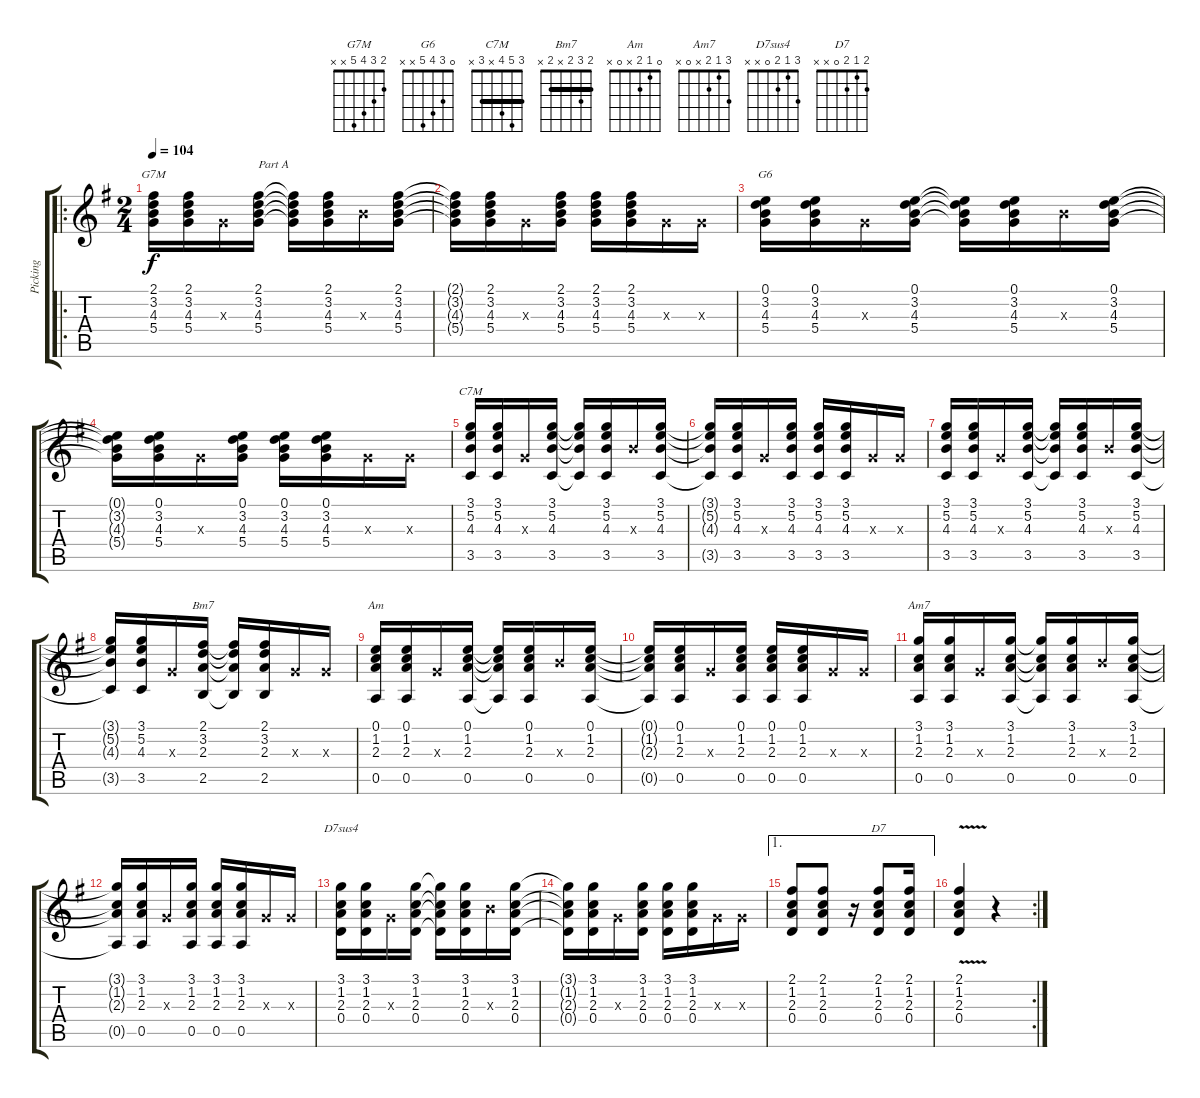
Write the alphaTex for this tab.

\track ("Picking" "Picking") {instrument acousticguitarnylon}
\staff {score tabs}
\tuning (E4 B3 G3 D3 A2 E2) {hide}
\chord ("G7M" 2 3 4 5 x x)
\chord ("G6" 0 3 4 5 x x)
\chord ("C7M" 3 5 4 x 3 x) {barre 3}
\chord ("Bm7" 2 3 2 x 2 x) {barre 2}
\chord ("Am" 0 1 2 x 0 x)
\chord ("Am7" 3 1 2 x 0 x)
\chord ("D7sus4" 3 1 2 0 x x)
\chord ("D7" 2 1 2 0 x x)
\ro
\ts (2 4)
\tempo 104
\clef g2
\ks g
(2.1 3.2 4.3 5.4).16{ch "G7M" dy f} (2.1 3.2 4.3 5.4).16 0.3{x}.16 (2.1 3.2 4.3 5.4).16{txt "Part A"} (2.1{t} 3.2{t} 4.3{t} 5.4{t}).16 (2.1 3.2 4.3 5.4).16 4.3{x}.16 (2.1 3.2 4.3 5.4).16 |
(2.1{t} 3.2{t} 4.3{t} 5.4{t}).16 (2.1 3.2 4.3 5.4).16 0.3{x}.16 (2.1 3.2 4.3 5.4).16 (2.1 3.2 4.3 5.4).16 (2.1 3.2 4.3 5.4).16 0.3{x}.16 0.3{x}.16 |
(0.1 3.2 4.3 5.4).16{ch "G6"} (0.1 3.2 4.3 5.4).16 0.3{x}.16 (0.1 3.2 4.3 5.4).16 (0.1{t} 3.2{t} 4.3{t} 5.4{t}).16 (0.1 3.2 4.3 5.4).16 4.3{x}.16 (0.1 3.2 4.3 5.4).16 |
(0.1{t} 3.2{t} 4.3{t} 5.4{t}).16 (0.1 3.2 4.3 5.4).16 0.3{x}.16 (0.1 3.2 4.3 5.4).16 (0.1 3.2 4.3 5.4).16 (0.1 3.2 4.3 5.4).16 0.3{x}.16 0.3{x}.16 |
(3.1 5.2 4.3 3.5).16{ch "C7M"} (3.1 5.2 4.3 3.5).16 0.3{x}.16 (3.1 5.2 4.3 3.5).16 (3.1{t} 5.2{t} 4.3{t} 3.5{t}).16 (3.1 5.2 4.3 3.5).16 4.3{x}.16 (3.1 5.2 4.3 3.5).16 |
(3.1{t} 5.2{t} 4.3{t} 3.5{t}).16 (3.1 5.2 4.3 3.5).16 0.3{x}.16 (3.1 5.2 4.3 3.5).16 (3.1 5.2 4.3 3.5).16 (3.1 5.2 4.3 3.5).16 0.3{x}.16 0.3{x}.16 |
(3.1 5.2 4.3 3.5).16 (3.1 5.2 4.3 3.5).16 0.3{x}.16 (3.1 5.2 4.3 3.5).16 (3.1{t} 5.2{t} 4.3{t} 3.5{t}).16 (3.1 5.2 4.3 3.5).16 4.3{x}.16 (3.1 5.2 4.3 3.5).16 |
(3.1{t} 5.2{t} 4.3{t} 3.5{t}).16 (3.1 5.2 4.3 3.5).16 0.3{x}.16 (2.1 3.2 2.3 2.5).16{ch "Bm7"} (2.1{t} 3.2{t} 2.3{t} 2.5{t}).16 (2.1 3.2 2.3 2.5).16 0.3{x}.16 0.3{x}.16 |
(0.1 1.2 2.3 0.5).16{ch "Am"} (0.1 1.2 2.3 0.5).16 0.3{x}.16 (0.1 1.2 2.3 0.5).16 (0.1{t} 1.2{t} 2.3{t} 0.5{t}).16 (0.1 1.2 2.3 0.5).16 4.3{x}.16 (0.1 1.2 2.3 0.5).16 |
(0.1{t} 1.2{t} 2.3{t} 0.5{t}).16 (0.1 1.2 2.3 0.5).16 0.3{x}.16 (0.1 1.2 2.3 0.5).16 (0.1 1.2 2.3 0.5).16 (0.1 1.2 2.3 0.5).16 0.3{x}.16 0.3{x}.16 |
(3.1 1.2 2.3 0.5).16{ch "Am7"} (3.1 1.2 2.3 0.5).16 0.3{x}.16 (3.1 1.2 2.3 0.5).16 (3.1{t} 1.2{t} 2.3{t} 0.5{t}).16 (3.1 1.2 2.3 0.5).16 4.3{x}.16 (3.1 1.2 2.3 0.5).16 |
(3.1{t} 1.2{t} 2.3{t} 0.5{t}).16 (3.1 1.2 2.3 0.5).16 0.3{x}.16 (3.1 1.2 2.3 0.5).16 (3.1 1.2 2.3 0.5).16 (3.1 1.2 2.3 0.5).16 0.3{x}.16 0.3{x}.16 |
(3.1 1.2 2.3 0.4).16{ch "D7sus4"} (3.1 1.2 2.3 0.4).16 0.3{x}.16 (3.1 1.2 2.3 0.4).16 (3.1{t} 1.2{t} 2.3{t} 0.4{t}).16 (3.1 1.2 2.3 0.4).16 4.3{x}.16 (3.1 1.2 2.3 0.4).16 |
(3.1{t} 1.2{t} 2.3{t} 0.4{t}).16 (3.1 1.2 2.3 0.4).16 0.3{x}.16 (3.1 1.2 2.3 0.4).16 (3.1 1.2 2.3 0.4).16 (3.1 1.2 2.3 0.4).16 0.3{x}.16 0.3{x}.16 |
\ae 1
(2.1 1.2 2.3 0.4).8 (2.1 1.2 2.3 0.4).8 r.16 (2.1 1.2 2.3 0.4).8{ch "D7"} (2.1 1.2 2.3 0.4).16 |
\rc 2
(2.1{v} 1.2 2.3 0.4).4 r.4
